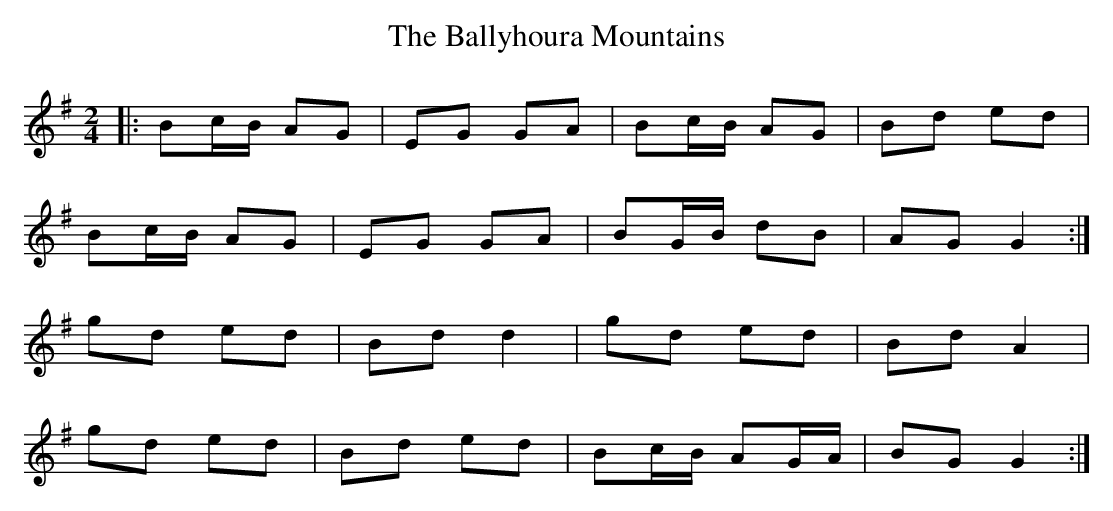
X:1
T: The Ballyhoura Mountains
M: 2/4
L: 1/8
K: Gmaj
|:Bc/B/ AG|EG GA|Bc/B/ AG|Bd ed|
Bc/B/ AG|EG GA|BG/B/ dB|AG G2:|
gd ed|Bd d2|gd ed|Bd A2|
gd ed|Bd ed|Bc/B/ AG/A/|BG G2:|
